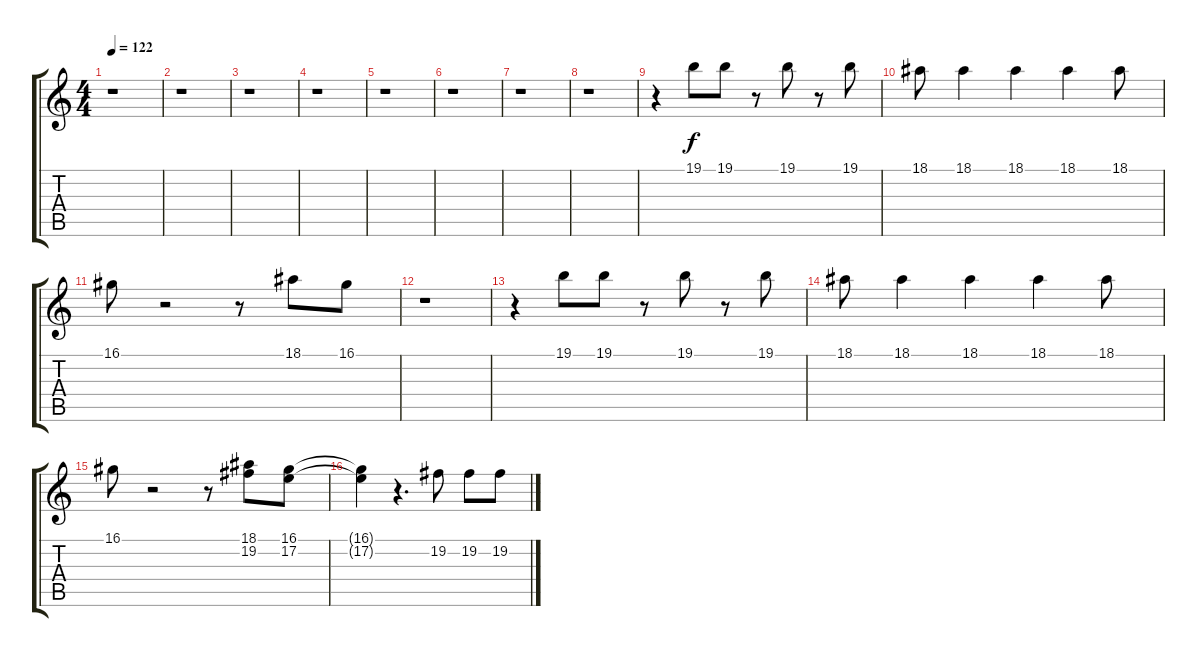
\track "" {instrument stringensemble1}
\staff {score tabs}
\tuning (E4 B3 G3 D3 A2 E2) {hide}
\ts (4 4)
\tempo 122
\clef g2
\ks c
r.1{dy f} |
r.1 |
r.1 |
r.1 |
r.1 |
r.1 |
r.1 |
r.1 |
r.4 19.1.8 19.1.8 r.8 19.1.8 r.8 19.1.8 |
18.1.8 18.1.4 18.1.4 18.1.4 18.1.8 |
16.1.8 r.2 r.8 18.1.8 16.1.8 |
r.1 |
r.4 19.1.8 19.1.8 r.8 19.1.8 r.8 19.1.8 |
18.1.8 18.1.4 18.1.4 18.1.4 18.1.8 |
16.1.8 r.2 r.8 (18.1 19.2).8 (16.1 17.2).8 |
(16.1{t} 17.2{t}).4 r.4{d} 19.2.8 19.2.8 19.2.8
